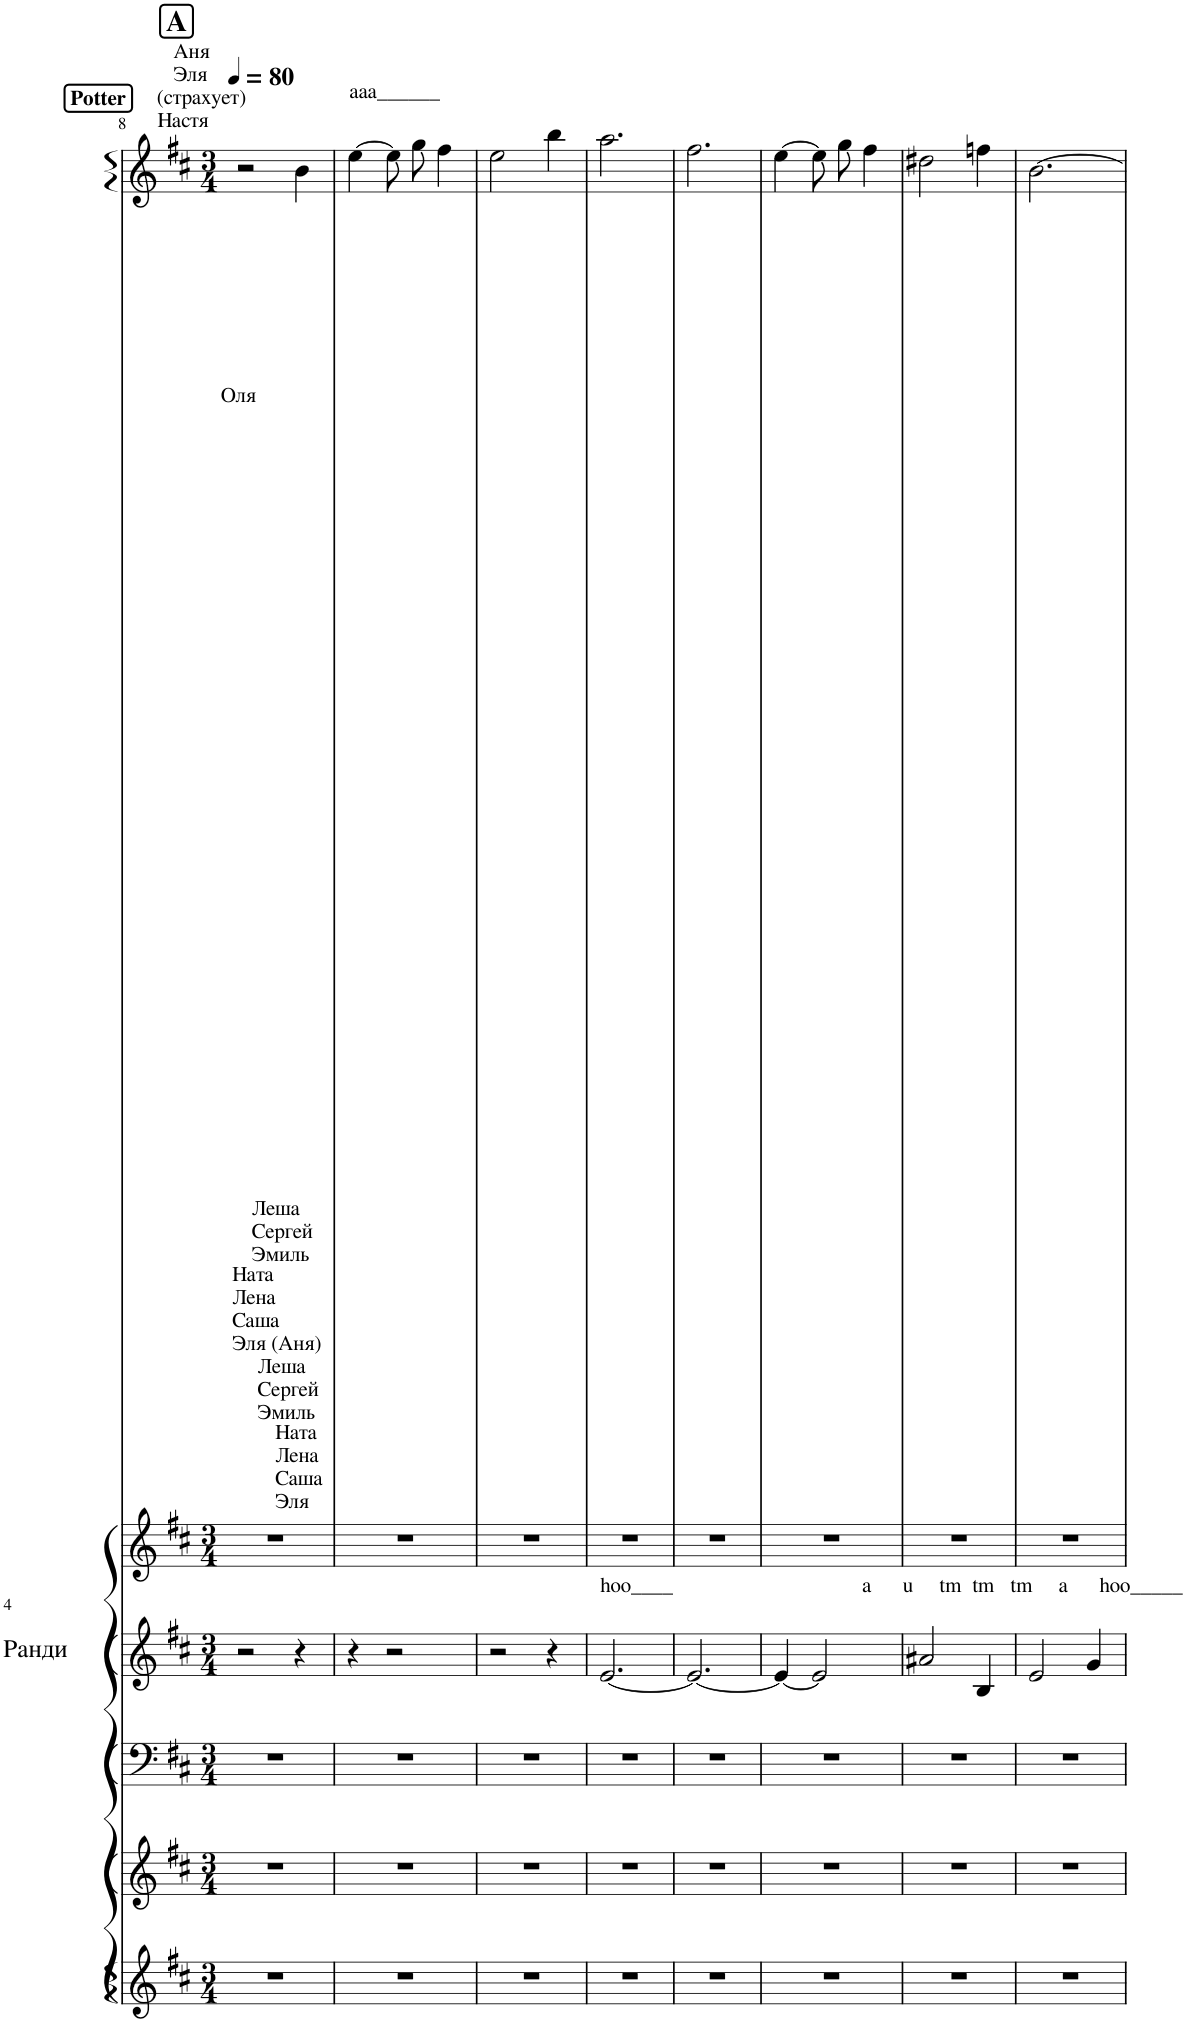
**kern	**kern	**kern	**kern	**kern	**kern
*part6	*part5	*part4	*part3	*part2	*part1
*staff6	*staff5	*staff4	*staff3	*staff2	*staff1
*I"sol	*I"sol	*I"Фортепиано	*I"Фортепиано	*I"Фортепиано	*I"Piano
*	*	*	*	*	*I'Pno
!!LO:PB:g=z
*clefG2	*clefG2	*clefF4	*clefG2	*clefG2	*clefG2
*k[f#c#]	*k[f#c#]	*k[f#c#]	*k[f#c#]	*k[f#c#]	*k[f#c#]
*M3/4	*M3/4	*M3/4	*M3/4	*M3/4	*M3/4
*MM80	*MM80	*MM80	*MM80	*MM80	*MM80
!!LO:REH:place=s1:a:B:cj:t=Potter:qo=2
!!LO:REH:place=s1:a:B:cj:fs=14:t=A
=8	=8	=8	=8	=8	=8
2.r	2.r	2.r	2r	2.r	2r
.	.	.	4r	.	4b\
=9	=9	=9	=9	=9	=9
!	!	!	!	!	!LO:TX:a:t=aaa______
!	!	!	!	!	!LO:TX:a:t=Аня
!	!	!	!	!	!LO:TX:a:t=Эля
!	!	!	!	!	!LO:TX:a:t=(страхует)
!	!	!	!	!	!LO:TX:a:t=Настя
2.r	2.r	2.r	4r	2.r	[4ee\
.	.	.	2r	.	8ee\L]
.	.	.	.	.	8gg\J
.	.	.	.	.	4ff#\
=10	=10	=10	=10	=10	=10
!	!	!	!	!	!LO:TX:b:t=Оля
2.r	2.r	2.r	2r	2.r	2ee\
.	.	.	4r	.	4bb\
=11	=11	=11	=11	=11	=11
!	!	!	!LO:TX:a:t=hoo____                                    a      u     tm  tm   tm     a      hoo_____	!	!
2.r	2.r	2.r	[2.e/	2.r	2.aa\
=12	=12	=12	=12	=12	=12
2.r	2.r	2.r	2.e/_	2.r	2.ff#\
=13	=13	=13	=13	=13	=13
!	!	!	!	!	!LO:TX:b:t=Леша
!	!	!	!	!	!LO:TX:b:t=Сергей
!	!	!	!	!	!LO:TX:b:t=Эмиль
2.r	2.r	2.r	4e/_	2.r	[4ee\
!	!	!	!	!	!LO:TX:b:t=Ната
!	!	!	!	!	!LO:TX:b:t=Лена
!	!	!	!	!	!LO:TX:b:t=Саша
!	!	!	!	!	!LO:TX:b:t=Эля (Аня)
.	.	.	2e/]	.	8ee\L]
!	!	!	!	!	!LO:TX:b:t=Леша
!	!	!	!	!	!LO:TX:b:t=Сергей
!	!	!	!	!	!LO:TX:b:t=Эмиль
.	.	.	.	.	8gg\J
!	!	!	!	!	!LO:TX:b:t=Ната
!	!	!	!	!	!LO:TX:b:t=Лена
!	!	!	!	!	!LO:TX:b:t=Саша
!	!	!	!	!	!LO:TX:b:t=Эля
.	.	.	.	.	4ff#\
=14	=14	=14	=14	=14	=14
2.r	2.r	2.r	2a#X/	2.r	2dd#X\
.	.	.	4B/	.	4ffn\
=15	=15	=15	=15	=15	=15
2.r	2.r	2.r	2e/	2.r	[2.b\
.	.	.	4g/	.	.
=	=	=	=	=	=
*-	*-	*-	*-	*-	*-
